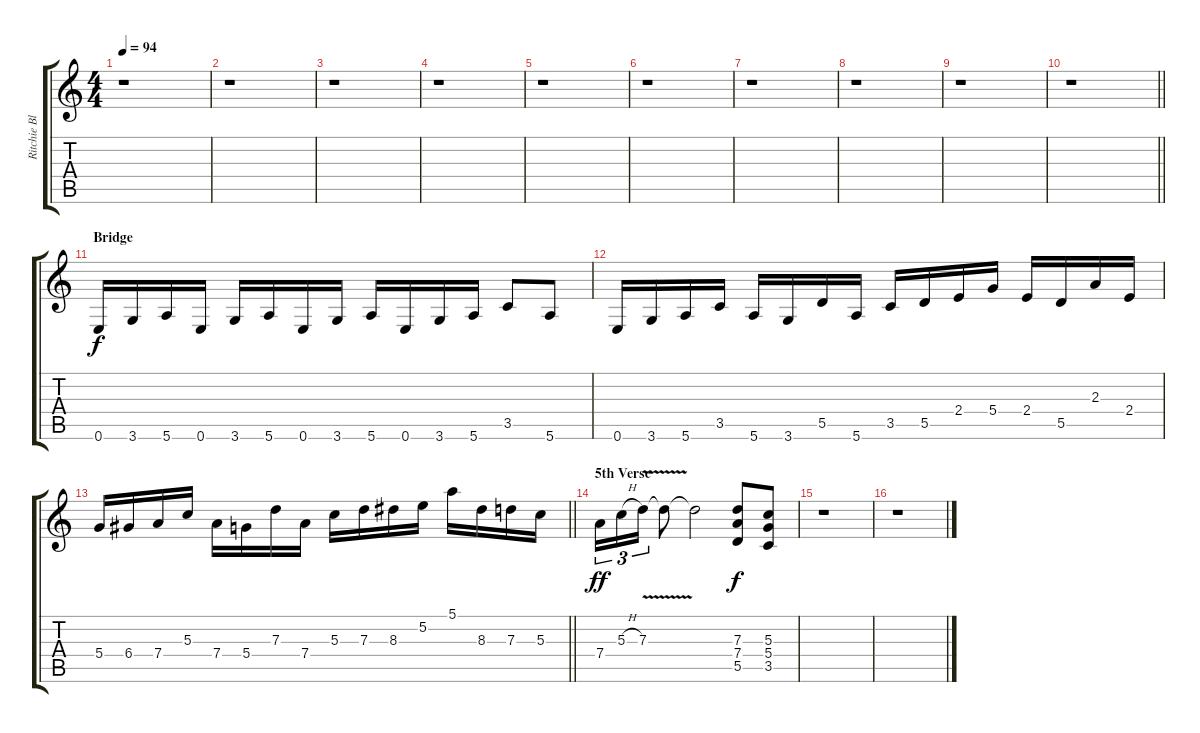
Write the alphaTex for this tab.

\track ("Ritchie Blackmore (Lead)" "Ritchie Bl") {instrument overdrivenguitar}
\staff {score tabs}
\tuning (E4 B3 G3 D3 A2 E2) {hide}
\ts (4 4)
\tempo 94
\clef g2
\ks c
r.1{dy f} |
r.1 |
r.1 |
r.1 |
r.1 |
r.1 |
r.1 |
r.1 |
r.1 |
\barLineRight lightlight
r.1 |
\section ("" "Bridge")
0.6.16{volume 10} 3.6.16 5.6.16 0.6.16 3.6.16 5.6.16 0.6.16 3.6.16 5.6.16 0.6.16 3.6.16 5.6.16 3.5.8 5.6.8 |
0.6.16 3.6.16 5.6.16 3.5.16 5.6.16 3.6.16 5.5.16 5.6.16 3.5.16 5.5.16 2.4.16 5.4.16 2.4.16 5.5.16 2.3.16 2.4.16 |
\barLineRight lightlight
5.4.16 6.4.16 7.4.16 5.3.16 7.4.16 5.4.16 7.3.16 7.4.16 5.3.16 7.3.16 8.3.16 5.2.16 5.1.16 8.3.16 7.3.16 5.3.16 |
\section ("" "5th Verse")
7.4.16{tu (3 2) dy ff} 5.3{h}.16{tu (3 2)} 7.3{v}.16{tu (3 2)} 7.3{t}.8 7.3{t}.2 (7.3 7.4 5.5).8{dy f} (5.3 5.4 3.5).8 |
r.1 |
r.1
